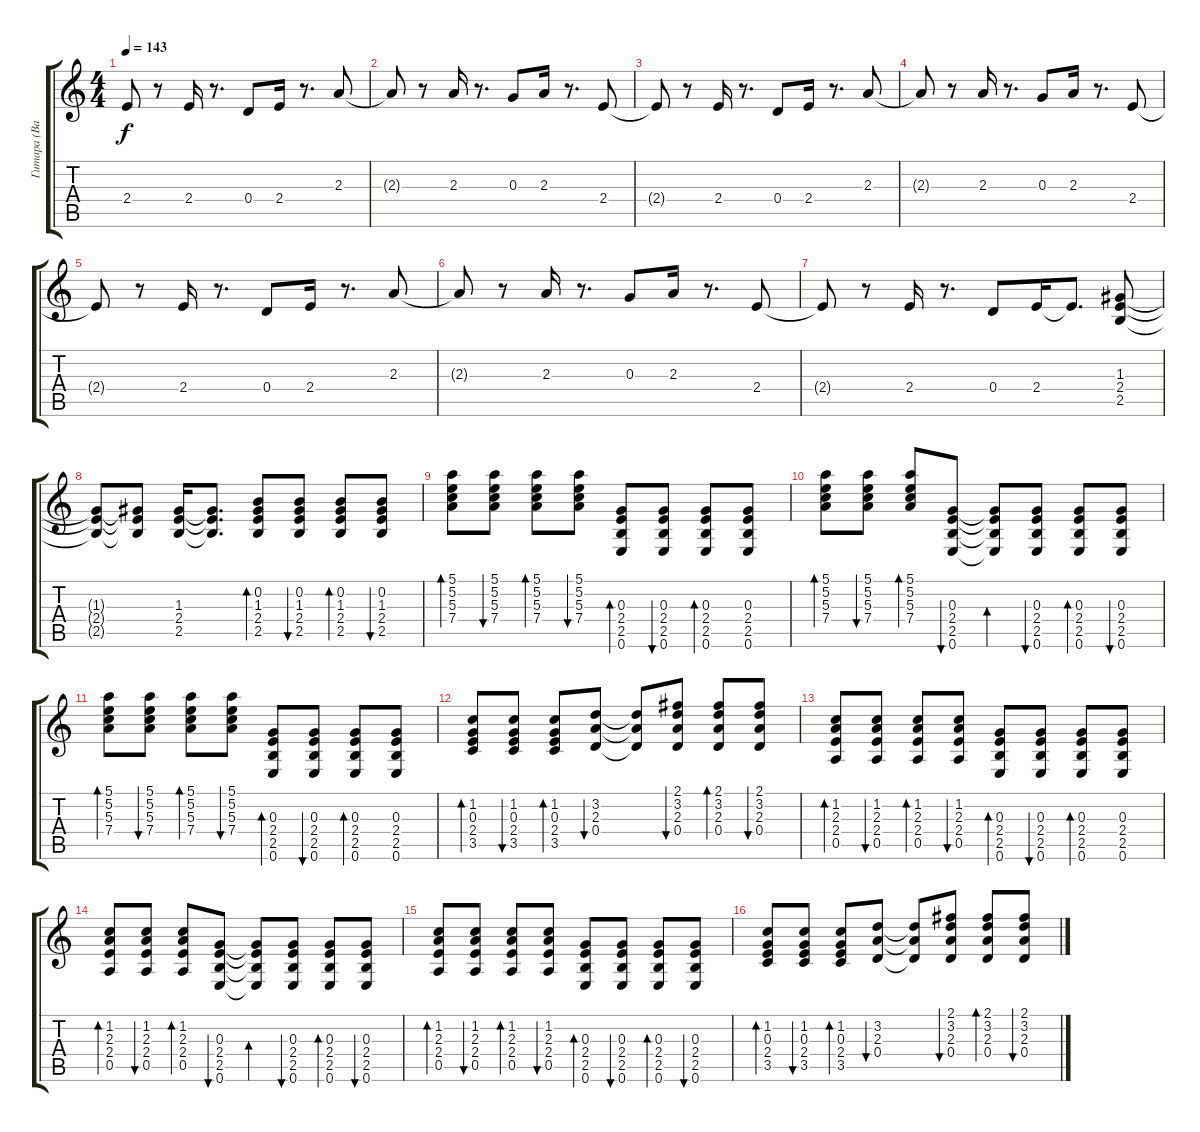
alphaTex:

\track ("Гитара (Вадим)" "Гитара (Ва") {instrument electricguitarclean}
\staff {score tabs}
\tuning (E4 B3 G3 D3 A2 E2) {hide}
\ts (4 4)
\tempo 143
\clef g2
\ks c
2.4{t}.8{dy f} r.8 2.4.16 r.8{d} 0.4.8 2.4.16 r.8{d} 2.3.8 |
2.3{t}.8 r.8 2.3.16 r.8{d} 0.3.8 2.3.16 r.8{d} 2.4.8 |
2.4{t}.8 r.8 2.4.16 r.8{d} 0.4.8 2.4.16 r.8{d} 2.3.8 |
2.3{t}.8 r.8 2.3.16 r.8{d} 0.3.8 2.3.16 r.8{d} 2.4.8 |
2.4{t}.8 r.8 2.4.16 r.8{d} 0.4.8 2.4.16 r.8{d} 2.3.8 |
2.3{t}.8 r.8 2.3.16 r.8{d} 0.3.8 2.3.16 r.8{d} 2.4.8 |
2.4{t}.8 r.8 2.4.16 r.8{d} 0.4.8 2.4.16 2.4{t}.8{d} (1.3 2.4 2.5).8 |
(1.3{t} 2.4{t} 2.5{t}).8 (1.3{t} 2.4{t} 2.5{t}).8 (1.3 2.4 2.5).16 (1.3{t} 2.4{t} 2.5{t}).8{d} (0.2 1.3 2.4 2.5).8{bd 60} (0.2 1.3 2.4 2.5).8{bu 60} (0.2 1.3 2.4 2.5).8{bd 60} (0.2 1.3 2.4 2.5).8{bu 60} |
(5.1 5.2 5.3 7.4).8{bd 60} (5.1 5.2 5.3 7.4).8{bu 60} (5.1 5.2 5.3 7.4).8{bd 60} (5.1 5.2 5.3 7.4).8{bu 60} (0.3 2.4 2.5 0.6).8{bd 60} (0.3 2.4 2.5 0.6).8{bu 60} (0.3 2.4 2.5 0.6).8{bd 60} (0.3 2.4 2.5 0.6).8 |
(5.1 5.2 5.3 7.4).8{bd 60} (5.1 5.2 5.3 7.4).8{bu 60} (5.1 5.2 5.3 7.4).8{bd 60} (0.3 2.4 2.5 0.6).8{bu 60} (0.3{t} 2.4{t} 2.5{t} 0.6{t}).8{bd 60} (0.3 2.4 2.5 0.6).8{bu 60} (0.3 2.4 2.5 0.6).8{bd 60} (0.3 2.4 2.5 0.6).8{bu 60} |
(5.1 5.2 5.3 7.4).8{bd 60} (5.1 5.2 5.3 7.4).8{bu 60} (5.1 5.2 5.3 7.4).8{bd 60} (5.1 5.2 5.3 7.4).8{bu 60} (0.3 2.4 2.5 0.6).8{bd 60} (0.3 2.4 2.5 0.6).8{bu 60} (0.3 2.4 2.5 0.6).8{bd 60} (0.3 2.4 2.5 0.6).8 |
(1.2 0.3 2.4 3.5).8{bd 60} (1.2 0.3 2.4 3.5).8{bu 60} (1.2 0.3 2.4 3.5).8{bd 60} (3.2 2.3 0.4).8{bu 60} (3.2{t} 2.3{t} 0.4{t}).8 (2.1 3.2 2.3 0.4).8{bu 60} (2.1 3.2 2.3 0.4).8{bd 60} (2.1 3.2 2.3 0.4).8{bu 60} |
(1.2 2.3 2.4 0.5).8{bd 60} (1.2 2.3 2.4 0.5).8{bu 60} (1.2 2.3 2.4 0.5).8{bd 60} (1.2 2.3 2.4 0.5).8{bu 60} (0.3 2.4 2.5 0.6).8{bd 60} (0.3 2.4 2.5 0.6).8{bu 60} (0.3 2.4 2.5 0.6).8{bd 60} (0.3 2.4 2.5 0.6).8 |
(1.2 2.3 2.4 0.5).8{bd 60} (1.2 2.3 2.4 0.5).8{bu 60} (1.2 2.3 2.4 0.5).8{bd 60} (0.3 2.4 2.5 0.6).8{bu 60} (0.3{t} 2.4{t} 2.5{t} 0.6{t}).8{bd 60} (0.3 2.4 2.5 0.6).8{bu 60} (0.3 2.4 2.5 0.6).8{bd 60} (0.3 2.4 2.5 0.6).8{bu 60} |
(1.2 2.3 2.4 0.5).8{bd 60} (1.2 2.3 2.4 0.5).8{bu 60} (1.2 2.3 2.4 0.5).8{bd 60} (1.2 2.3 2.4 0.5).8{bu 60} (0.3 2.4 2.5 0.6).8{bd 60} (0.3 2.4 2.5 0.6).8{bu 60} (0.3 2.4 2.5 0.6).8{bd 60} (0.3 2.4 2.5 0.6).8{bu 60} |
(1.2 0.3 2.4 3.5).8{bd 60} (1.2 0.3 2.4 3.5).8{bu 60} (1.2 0.3 2.4 3.5).8{bd 60} (3.2 2.3 0.4).8{bu 60} (3.2{t} 2.3{t} 0.4{t}).8 (2.1 3.2 2.3 0.4).8{bu 60} (2.1 3.2 2.3 0.4).8{bd 60} (2.1 3.2 2.3 0.4).8{bu 60}
